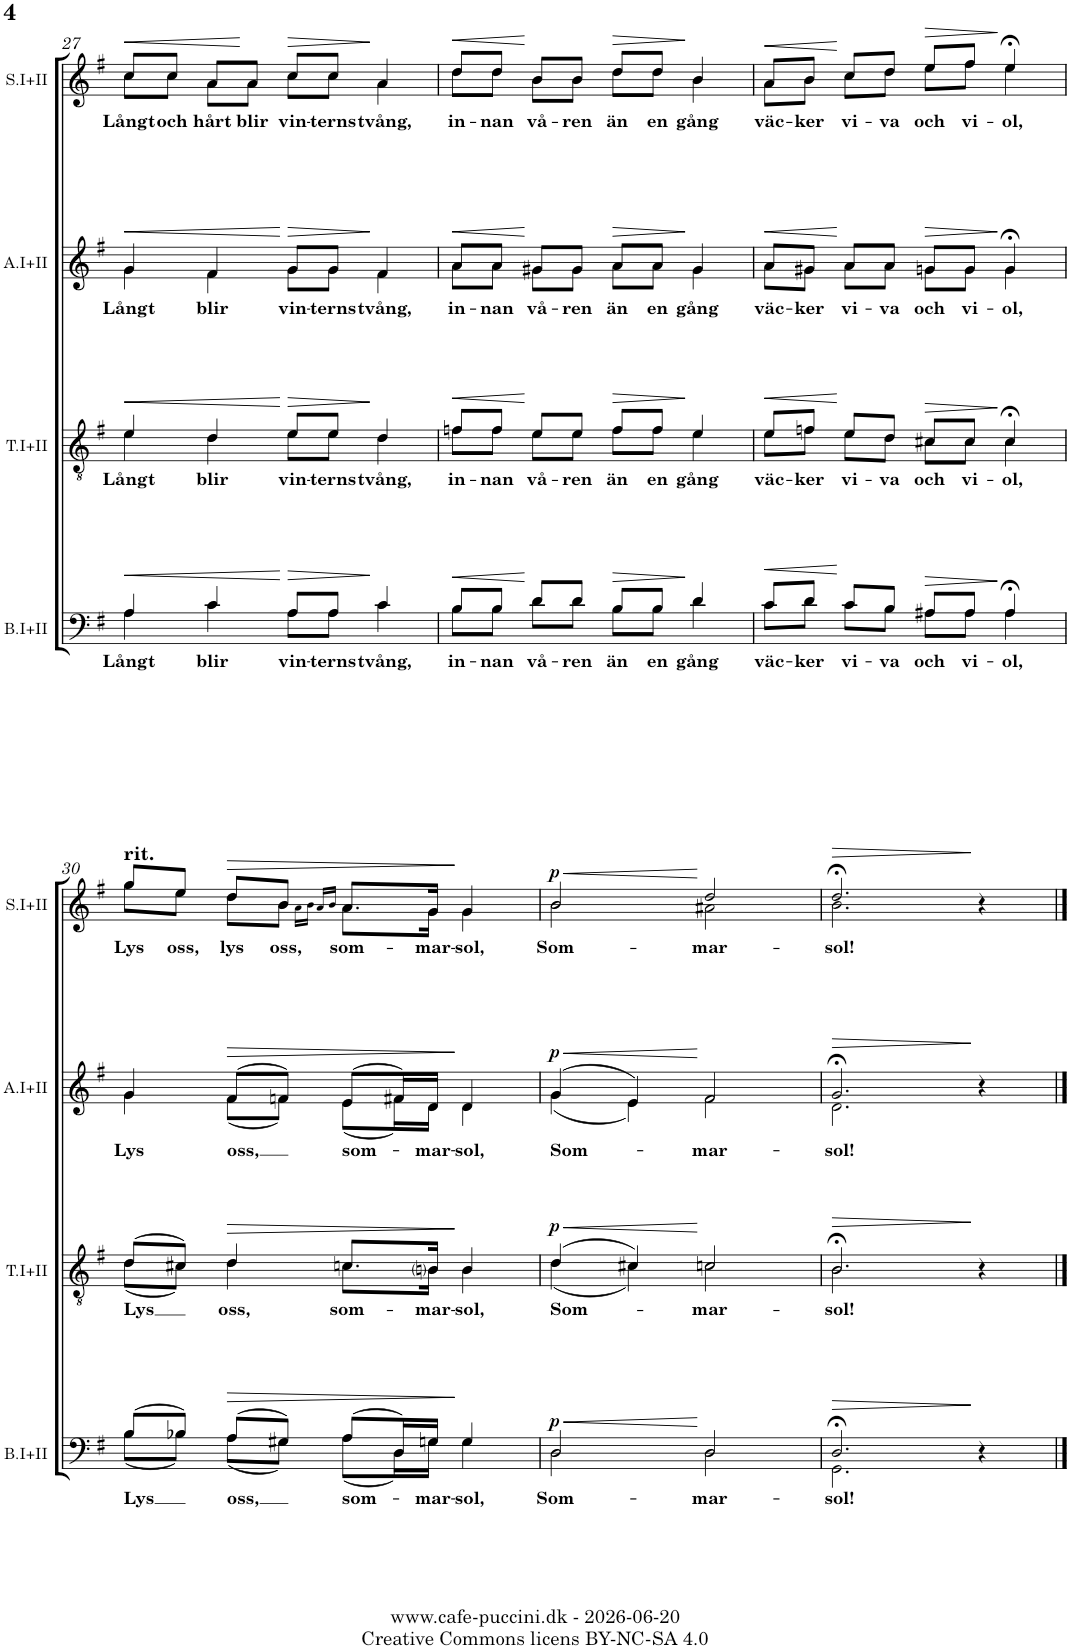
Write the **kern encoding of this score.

**kern	**text	**dynam	**kern	**text	**dynam	**kern	**text	**dynam	**kern	**text	**dynam
*part4	*part4	*part4	*part3	*part3	*part3	*part2	*part2	*part2	*part1	*part1	*part1
*staff4	*staff4	*staff4	*staff3	*staff3	*staff3	*staff2	*staff2	*staff2	*staff1	*staff1	*staff1
*I"Bass i+II	*	*	*I"Tenor I+II	*	*	*I"Alto I+II	*	*	*I"Soprano I+II	*	*
*I'B.I+II	*	*	*I'T.I+II	*	*	*I'A.I+II	*	*	*I'S.I+II	*	*
!!LO:PB:g=z
*clefF4	*	*	*clefGv2	*	*	*clefG2	*	*	*clefG2	*	*
*k[f#]	*	*	*k[f#]	*	*	*k[f#]	*	*	*k[f#]	*	*
*G:	*	*	*G:	*	*	*G:	*	*	*G:	*	*
*M4/4	*	*	*M4/4	*	*	*M4/4	*	*	*M4/4	*	*
*met(c)	*	*	*met(c)	*	*	*met(c)	*	*	*met(c)	*	*
=27	=27	=27	=27	=27	=27	=27	=27	=27	=27	=27	=27
!	!LO:LY:b	!LO:HP:b	!	!LO:LY:b	!LO:HP:b	!	!LO:LY:b	!LO:HP:b	!	!LO:LY:b	!LO:HP:b
*^	*	*	*^	*	*	*^	*	*	*^	*	*
4A/	4A\	Långt	<	4e/	4e\	Långt	<	4g/	4g\	Långt	<	8cc\L	8cc/L	Långt	<
!	!	!	!	!	!	!	!	!	!	!	!	!	!	!LO:LY:b	!
.	.	.	.	.	.	.	.	.	.	.	.	8cc\J	8cc/J	och	.
!	!	!LO:LY:b	!	!	!	!LO:LY:b	!	!	!	!LO:LY:b	!	!	!	!LO:LY:b	!
4c/	4c\	blir	.	4d/	4d\	blir	.	4f#/	4f#\	blir	.	8a/L	8a\L	hårt	.
!	!	!	!	!	!	!	!	!	!	!	!	!	!	!LO:LY:b	!
.	.	.	.	.	.	.	.	.	.	.	.	8a/J	8a\J	blir	[
!	!	!LO:LY:b	!LO:HP:n=1:b	!	!	!LO:LY:b	!LO:HP:n=1:b	!	!	!LO:LY:b	!LO:HP:n=1:b	!	!	!LO:LY:b	!LO:HP:b
8A/L	8A\L	vin-	[ >	8e/L	8e\L	vin-	[ >	8g/L	8g\L	vin-	[ >	8cc\L	8cc/L	vin-	>
!	!	!LO:LY:b	!	!	!	!LO:LY:b	!	!	!	!LO:LY:b	!	!	!	!LO:LY:b	!
8A/J	8A\J	-terns	.	8e/J	8e\J	-terns	.	8g/J	8g\J	-terns	.	8cc\J	8cc/J	-terns	.
!	!	!LO:LY:b	!	!	!	!LO:LY:b	!	!	!	!LO:LY:b	!	!	!	!LO:LY:b	!
4c/	4c\	tvång,	]	4d/	4d\	tvång,	]	4f#/	4f#\	tvång,	]	4a/	4a\	tvång,	]
=28	=28	=28	=28	=28	=28	=28	=28	=28	=28	=28	=28	=28	=28	=28	=28
!	!	!LO:LY:b	!LO:HP:b	!	!	!LO:LY:b	!LO:HP:b	!	!	!LO:LY:b	!LO:HP:b	!	!	!LO:LY:b	!LO:HP:b
8B/L	8B\L	in-	<	8fn/L	8f\L	in-	<	8a/L	8a\L	in-	<	8dd\L	8dd/L	in-	<
!	!	!LO:LY:b	!	!	!	!LO:LY:b	!	!	!	!LO:LY:b	!	!	!	!LO:LY:b	!
8B/J	8B\J	-nan	.	8f/J	8f\J	-nan	.	8a/J	8a\J	-nan	.	8dd\J	8dd/J	-nan	.
!	!	!LO:LY:b	!	!	!	!LO:LY:b	!	!	!	!LO:LY:b	!	!	!	!LO:LY:b	!
8d/L	8d\L	vå-	[	8e/L	8e\L	vå-	[	8g#X/L	8g#\L	vå-	[	8b\L	8b/L	vå-	[
!	!	!LO:LY:b	!	!	!	!LO:LY:b	!	!	!	!LO:LY:b	!	!	!	!LO:LY:b	!
8d/J	8d\J	-ren	.	8e/J	8e\J	-ren	.	8g#/J	8g#\J	-ren	.	8b\J	8b/J	-ren	.
!	!	!LO:LY:b	!LO:HP:b	!	!	!LO:LY:b	!LO:HP:b	!	!	!LO:LY:b	!LO:HP:b	!	!	!LO:LY:b	!LO:HP:b
8B/L	8B\L	än	>	8f/L	8f\L	än	>	8a/L	8a\L	än	>	8dd\L	8dd/L	än	>
!	!	!LO:LY:b	!	!	!	!LO:LY:b	!	!	!	!LO:LY:b	!	!	!	!LO:LY:b	!
8B/J	8B\J	en	.	8f/J	8f\J	en	.	8a/J	8a\J	en	.	8dd\J	8dd/J	en	.
!	!	!LO:LY:b	!	!	!	!LO:LY:b	!	!	!	!LO:LY:b	!	!	!	!LO:LY:b	!
4d/	4d\	gång	]	4e/	4e\	gång	]	4g#/	4g#\	gång	]	4b/	4b\	gång	]
=29	=29	=29	=29	=29	=29	=29	=29	=29	=29	=29	=29	=29	=29	=29	=29
!	!	!LO:LY:b	!LO:HP:b	!	!	!LO:LY:b	!LO:HP:b	!	!	!LO:LY:b	!LO:HP:b	!	!	!LO:LY:b	!LO:HP:b
8c/L	8c\L	väc-	<	8e/L	8e\L	väc-	<	8a/L	8a\L	väc-	<	8a/L	8a\L	väc-	<
!	!	!LO:LY:b	!	!	!	!LO:LY:b	!	!	!	!LO:LY:b	!	!	!	!LO:LY:b	!
8d/J	8d\J	-ker	.	8fn/J	8f\J	-ker	.	8g#X/J	8g#\J	-ker	.	8b/J	8b\J	-ker	.
!	!	!LO:LY:b	!	!	!	!LO:LY:b	!	!	!	!LO:LY:b	!	!	!	!LO:LY:b	!
8c/L	8c\L	vi-	[	8e/L	8e\L	vi-	[	8a/L	8a\L	vi-	[	8cc\L	8cc/L	vi-	[
!	!	!LO:LY:b	!	!	!	!LO:LY:b	!	!	!	!LO:LY:b	!	!	!	!LO:LY:b	!
8B/J	8B\J	-va	.	8d/J	8d\J	-va	.	8a/J	8a\J	-va	.	8dd\J	8dd/J	-va	.
!	!	!LO:LY:b	!LO:HP:b	!	!	!LO:LY:b	!LO:HP:b	!	!	!LO:LY:b	!LO:HP:b	!	!	!LO:LY:b	!LO:HP:b
8A#X/L	8A#\L	och	>	8c#X/L	8c#\L	och	>	8gn/L	8g\L	och	>	8ee\L	8ee/L	och	>
!	!	!LO:LY:b	!	!	!	!LO:LY:b	!	!	!	!LO:LY:b	!	!	!	!LO:LY:b	!
8A#/J	8A#\J	vi-	.	8c#/J	8c#\J	vi-	.	8g/J	8g\J	vi-	.	8ff#\J	8ff#/J	vi-	.
!	!	!LO:LY:b	!	!	!	!LO:LY:b	!	!	!	!LO:LY:b	!	!	!	!LO:LY:b	!
4A#;</	4A#\	-ol,	]	4c#;</	4c#\	-ol,	]	4g;</	4g\	-ol,	]	4ee;<,/	4ee\	-ol,	]
!!LO:LB:g=z	!!
=30	=30	=30	=30	=30	=30	=30	=30	=30	=30	=30	=30	=30	=30	=30	=30
!	!	!	!	!	!	!	!	!	!	!	!	!LO:TX:a:B:t=rit.	!	!	!
!	!	!LO:LY:b	!	!	!	!LO:LY:b	!	!	!	!LO:LY:b	!	!	!	!LO:LY:b	!
(>8B/L	(<8B\L	Lys	.	(>8d/L	(<8d\L	Lys	.	4g/	4g\	Lys	.	8gg\L	8gg/L	Lys	.
!	!	!	!	!	!	!	!	!	!	!	!	!	!	!LO:LY:b	!
8B-X/J)	8B-\J)	.	.	8c#X/J)	8c#\J)	.	.	.	.	.	.	8ee\J	8ee/J	oss,	.
!	!	!LO:LY:b	!LO:HP:b	!	!	!LO:LY:b	!LO:HP:b	!	!	!LO:LY:b	!LO:HP:b	!	!	!LO:LY:b	!LO:HP:b
(>8A/L	(<8A\L	oss,	>	4d/	4d\	oss,	>	(>8f#/L	(<8f#\L	oss,	>	8dd\L	8dd/L	lys	>
!	!	!	!	!	!	!	!	!	!	!	!	!	!	!LO:LY:b	!
8G#X/J)	8G#\J)	.	.	.	.	.	.	8fn/J)	8f\J)	.	.	8b\J	8b/J	oss,	.
.	.	.	.	.	.	.	.	.	.	.	.	16qa/LL	16qa\LL	.	.
.	.	.	.	.	.	.	.	.	.	.	.	16qb/JJ	16qb\JJ	.	.
!	!	!LO:LY:b	!	!	!	!LO:LY:b	!	!	!	!LO:LY:b	!	!	!	!LO:LY:b	!
(>8A/L	(<8A\L	som-	.	8.cn/L	8.c\L	som-	.	(>8e/L	(<8e\L	som-	.	8.a/L	8.a\L	som-	.
16D/L)	16D\L)	.	.	.	.	.	.	16f#X/L)	16f#\L)	.	.	.	.	.	.
!	!	!LO:LY:b	!	!	!	!LO:LY:b	!	!	!	!LO:LY:b	!	!	!	!LO:LY:b	!
16Gn/JJ	16G\JJ	-mar-	.	16Bni/Jk	16B\Jk	-mar-	.	16d/JJ	16d\JJ	-mar-	.	16g/Jk	16g\Jk	-mar-	.
!	!	!LO:LY:b	!	!	!	!LO:LY:b	!	!	!	!LO:LY:b	!	!	!	!LO:LY:b	!
4G/	4G\	-sol,	]	4B/	4B\	-sol,	]	4d/	4d\	-sol,	]	4g/	4g\	-sol,	]
=31	=31	=31	=31	=31	=31	=31	=31	=31	=31	=31	=31	=31	=31	=31	=31
!	!	!LO:LY:b	!LO:HP:b	!	!	!LO:LY:b	!LO:HP:b	!	!	!LO:LY:b	!LO:HP:b	!	!	!LO:LY:b	!LO:HP:b
!	!	!	!LO:DY:n=1:a	!	!	!	!LO:DY:n=1:a	!	!	!	!LO:DY:n=1:a	!	!	!	!LO:DY:n=1:a
2D/	2D\	Som-	< p	(>4d/	(<4d\	Som-	< p	(>4g/	(<4g\	Som-	< p	2b/	2b\	Som-	< p
.	.	.	.	4c#X/)	4c#\)	.	.	4e/)	4e\)	.	.	.	.	.	.
!	!	!LO:LY:b	!	!	!	!LO:LY:b	!	!	!	!LO:LY:b	!	!	!	!LO:LY:b	!
2D/	2D\	-mar-	[	2cn/	2c\	-mar-	[	2f#/	2f#\	-mar-	[	2dd/	2a#X\	-mar-	[
=32	=32	=32	=32	=32	=32	=32	=32	=32	=32	=32	=32	=32	=32	=32	=32
!	!	!LO:LY:b	!LO:HP:b	!	!	!LO:LY:b	!LO:HP:b	!	!	!LO:LY:b	!LO:HP:b	!	!	!LO:LY:b	!LO:HP:b
2.D;</	2.GG\	-sol!	>	2.B;</	2.B\	-sol!	>	2.g;</	2.d\	-sol!	>	2.dd;</	2.b\	-sol!	>
4r	4ryy	.	]	4r	4ryy	.	]	4r	4ryy	.	]	4r	4ryy	.	]
*v	*v	*	*	*	*	*	*	*v	*v	*	*	*v	*v	*	*
*	*	*	*v	*v	*	*	*	*	*	*	*	*
==	==	==	==	==	==	==	==	==	==	==	==
*-	*-	*-	*-	*-	*-	*-	*-	*-	*-	*-	*-
